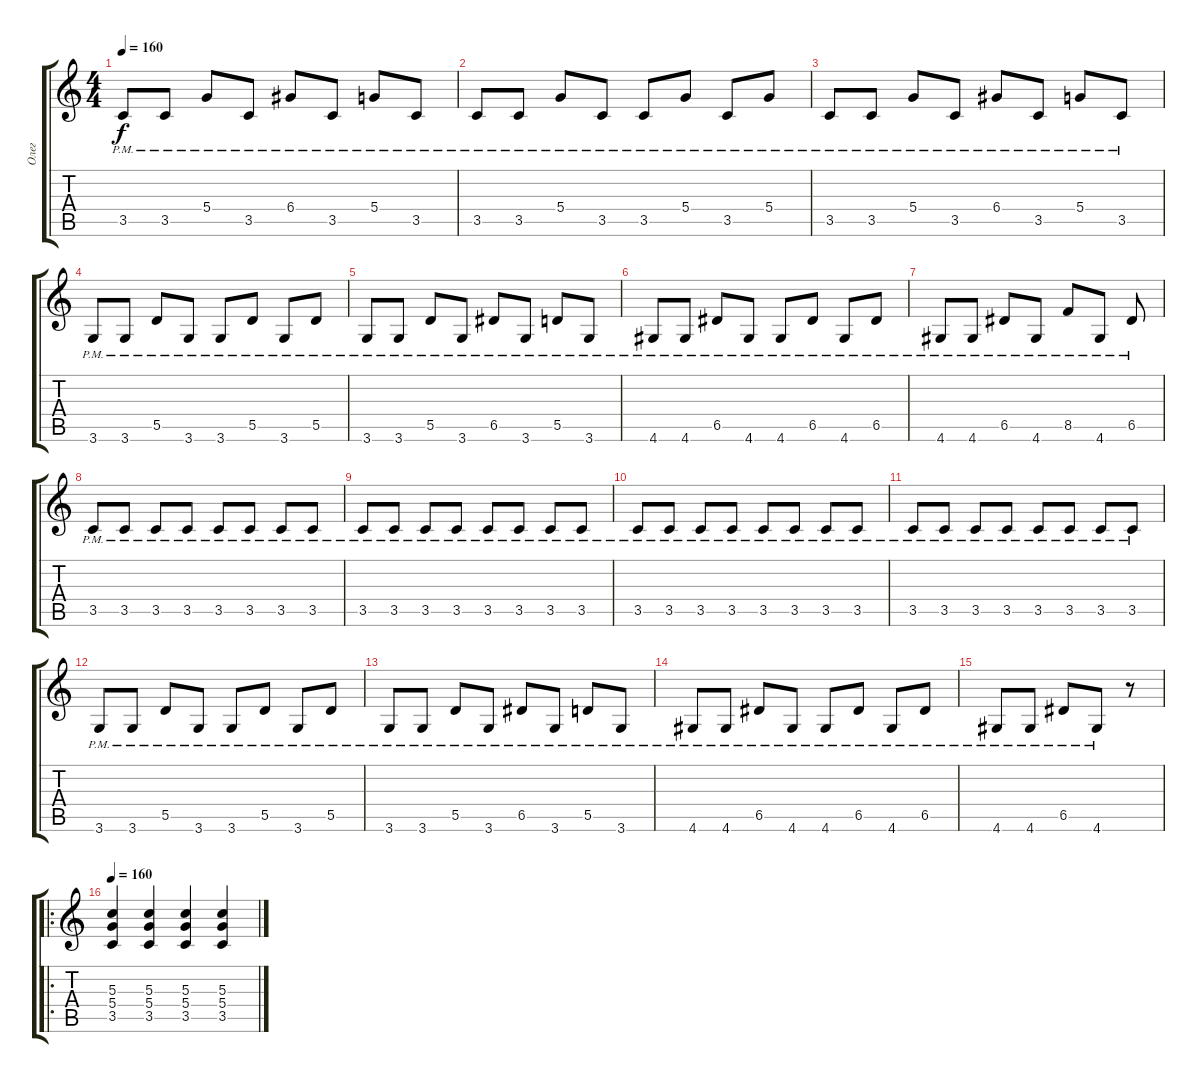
\track ("Олег" "Олег") {instrument distortionguitar}
\staff {score tabs}
\tuning (E4 B3 G3 D3 A2 E2) {hide}
\ts (4 4)
\tempo 160
\clef g2
\ks c
3.5{pm}.8{dy f} 3.5{pm}.8 5.4{pm}.8 3.5{pm}.8 6.4{pm}.8 3.5{pm}.8 5.4{pm}.8 3.5{pm}.8 |
3.5{pm}.8 3.5{pm}.8 5.4{pm}.8 3.5{pm}.8 3.5{pm}.8 5.4{pm}.8 3.5{pm}.8 5.4{pm}.8 |
3.5{pm}.8 3.5{pm}.8 5.4{pm}.8 3.5{pm}.8 6.4{pm}.8 3.5{pm}.8 5.4{pm}.8 3.5{pm}.8 |
3.6{pm}.8 3.6{pm}.8 5.5{pm}.8 3.6{pm}.8 3.6{pm}.8 5.5{pm}.8 3.6{pm}.8 5.5{pm}.8 |
3.6{pm}.8 3.6{pm}.8 5.5{pm}.8 3.6{pm}.8 6.5{pm}.8 3.6{pm}.8 5.5{pm}.8 3.6{pm}.8 |
4.6{pm}.8 4.6{pm}.8 6.5{pm}.8 4.6{pm}.8 4.6{pm}.8 6.5{pm}.8 4.6{pm}.8 6.5{pm}.8 |
4.6{pm}.8 4.6{pm}.8 6.5{pm}.8 4.6{pm}.8 8.5{pm}.8 4.6{pm}.8 6.5{pm}.8 |
3.5{pm}.8 3.5{pm}.8 3.5{pm}.8 3.5{pm}.8 3.5{pm}.8 3.5{pm}.8 3.5{pm}.8 3.5{pm}.8 |
3.5{pm}.8 3.5{pm}.8 3.5{pm}.8 3.5{pm}.8 3.5{pm}.8 3.5{pm}.8 3.5{pm}.8 3.5{pm}.8 |
3.5{pm}.8 3.5{pm}.8 3.5{pm}.8 3.5{pm}.8 3.5{pm}.8 3.5{pm}.8 3.5{pm}.8 3.5{pm}.8 |
3.5{pm}.8 3.5{pm}.8 3.5{pm}.8 3.5{pm}.8 3.5{pm}.8 3.5{pm}.8 3.5{pm}.8 3.5{pm}.8 |
3.6{pm}.8 3.6{pm}.8 5.5{pm}.8 3.6{pm}.8 3.6{pm}.8 5.5{pm}.8 3.6{pm}.8 5.5{pm}.8 |
3.6{pm}.8 3.6{pm}.8 5.5{pm}.8 3.6{pm}.8 6.5{pm}.8 3.6{pm}.8 5.5{pm}.8 3.6{pm}.8 |
4.6{pm}.8 4.6{pm}.8 6.5{pm}.8 4.6{pm}.8 4.6{pm}.8 6.5{pm}.8 4.6{pm}.8 6.5{pm}.8 |
4.6{pm}.8 4.6{pm}.8 6.5{pm}.8 4.6{pm}.8 r.8 |
\ro
\tempo 190
\tempo 160
(5.3 5.4 3.5).4{volume 14 instrument distortionguitar} (5.3 5.4 3.5).4 (5.3 5.4 3.5).4 (5.3 5.4 3.5).4
